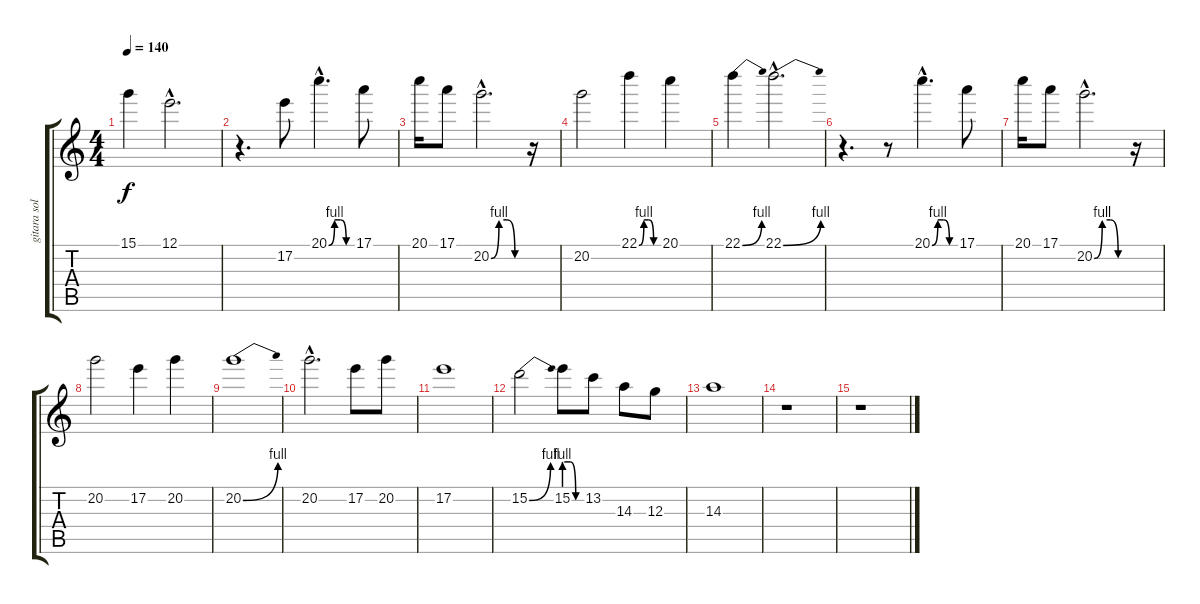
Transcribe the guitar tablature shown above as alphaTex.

\track ("gitara solowa" "gitara sol") {instrument overdrivenguitar}
\staff {score tabs}
\tuning (E4 B3 G3 D3 A2 E2) {hide}
\ts (4 4)
\tempo 140
\clef g2
\ks c
15.1{t}.4{dy f} 12.1{hac}.2{d} |
r.4{d} 17.2.8 20.1{be (custom 0 0 15 4 30 4 45 0 60 0) hac}.4{d} 17.1.8 |
20.1.16 17.1.8 20.2{be (custom 0 0 15 4 30 4 45 0 60 0) hac}.2{d} r.16 |
20.2.2 22.1{be (custom 0 0 15 4 30 4 45 0 60 0)}.4 20.1.4 |
22.1{be (bend 0 0 60 4)}.4 22.1{be (bend 0 0 60 4) hac}.2{d} |
r.4{d} r.8 20.1{be (custom 0 0 15 4 30 4 45 0 60 0) hac}.4{d} 17.1.8 |
20.1.16 17.1.8 20.2{be (custom 0 0 15 4 30 4 45 0 60 0) hac}.2{d} r.16 |
20.2.2 17.2.4 20.2.4 |
20.2{be (bend 0 0 60 4)}.1 |
20.2{hac}.2{d} 17.2.8 20.2.8 |
17.2.1 |
15.2{be (bend 0 0 60 4)}.2 15.2{be (custom 0 4 20 4 40 0 60 0)}.8 13.2.8 14.3.8 12.3.8 |
14.3.1 |
r.1 |
r.1
